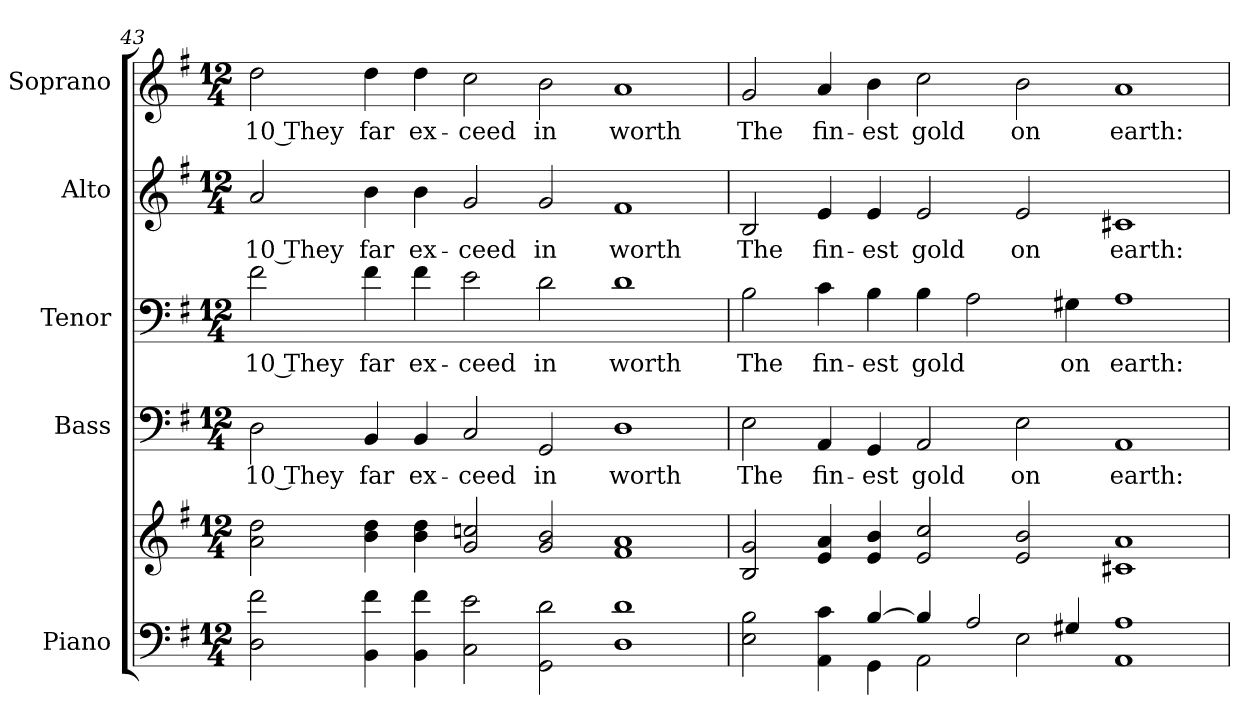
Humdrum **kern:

**kern	**kern	**kern	**text	**kern	**text	**kern	**text	**kern	**text
*part5	*part5	*part4	*part4	*part3	*part3	*part2	*part2	*part1	*part1
*staff6	*staff5	*staff4	*staff4	*staff3	*staff3	*staff2	*staff2	*staff1	*staff1
*I"Piano	*	*I"Bass	*	*I"Tenor	*	*I"Alto	*	*I"Soprano	*
*I'Pno.	*	*I'B.	*	*I'T.	*	*I'A.	*	*I'S.	*
!!LO:PB:g=z
*clefF4	*clefG2	*clefF4	*	*clefF4	*	*clefG2	*	*clefG2	*
*k[f#]	*k[f#]	*k[f#]	*	*k[f#]	*	*k[f#]	*	*k[f#]	*
*G:	*G:	*G:	*	*G:	*	*G:	*	*G:	*
*M12/4	*M12/4	*M12/4	*	*M12/4	*	*M12/4	*	*M12/4	*
=43	=43	=43	=43	=43	=43	=43	=43	=43	=43
!	!	!	!LO:LY:b:color=#000000	!	!	!	!	!	!
!	!	!	!	!	!LO:LY:b:color=#000000	!	!	!	!
!	!	!	!	!	!	!	!LO:LY:b:color=#000000	!	!
!	!	!	!	!	!	!	!	!	!LO:LY:b:color=#000000
2Di\ 2f#i	2ai\ 2ddi	2Di\	10 They	2f#i\	10 They	2ai/	10 They	2ddi\	10 They
!	!	!	!LO:LY:b:color=#000000	!	!	!	!	!	!
!	!	!	!	!	!LO:LY:b:color=#000000	!	!	!	!
!	!	!	!	!	!	!	!LO:LY:b:color=#000000	!	!
!	!	!	!	!	!	!	!	!	!LO:LY:b:color=#000000
4BBi\ 4f#i	4bi\ 4ddi	4BBi/	far	4f#i\	far	4bi\	far	4ddi\	far
!	!	!	!LO:LY:b:color=#000000	!	!	!	!	!	!
!	!	!	!	!	!LO:LY:b:color=#000000	!	!	!	!
!	!	!	!	!	!	!	!LO:LY:b:color=#000000	!	!
!	!	!	!	!	!	!	!	!	!LO:LY:b:color=#000000
4BBi\ 4f#i	4bi\ 4ddi	4BBi/	ex-	4f#i\	ex-	4bi\	ex-	4ddi\	ex-
!	!	!	!LO:LY:b:color=#000000	!	!	!	!	!	!
!	!	!	!	!	!LO:LY:b:color=#000000	!	!	!	!
!	!	!	!	!	!	!	!LO:LY:b:color=#000000	!	!
!	!	!	!	!	!	!	!	!	!LO:LY:b:color=#000000
2Ci\ 2ei	2gi/ 2ccni	2Ci/	-ceed	2ei\	-ceed	2gi/	-ceed	2cci\	-ceed
!	!	!	!LO:LY:b:color=#000000	!	!	!	!	!	!
!	!	!	!	!	!LO:LY:b:color=#000000	!	!	!	!
!	!	!	!	!	!	!	!LO:LY:b:color=#000000	!	!
!	!	!	!	!	!	!	!	!	!LO:LY:b:color=#000000
2GGi\ 2di	2gi/ 2bi	2GGi/	in	2di\	in	2gi/	in	2bi\	in
!	!	!	!LO:LY:b:color=#000000	!	!	!	!	!	!
!	!	!	!	!	!LO:LY:b:color=#000000	!	!	!	!
!	!	!	!	!	!	!	!LO:LY:b:color=#000000	!	!
!	!	!	!	!	!	!	!	!	!LO:LY:b:color=#000000
1Di 1di	1f#i 1ai	1Di	worth	1di	worth	1f#i	worth	1ai	worth
=44	=44	=44	=44	=44	=44	=44	=44	=44	=44
*^	*	*	*	*	*	*	*	*	*
!	!	!	!	!LO:LY:b:color=#000000	!	!	!	!	!	!
!	!	!	!	!	!	!LO:LY:b:color=#000000	!	!	!	!
!	!	!	!	!	!	!	!	!LO:LY:b:color=#000000	!	!
!	!	!	!	!	!	!	!	!	!	!LO:LY:b:color=#000000
2Ei\ 2Bi	2ryy	2Bi/ 2gi	2Ei\	The	2Bi\	The	2Bi/	The	2gi/	The
!	!	!	!	!LO:LY:b:color=#000000	!	!	!	!	!	!
!	!	!	!	!	!	!LO:LY:b:color=#000000	!	!	!	!
!	!	!	!	!	!	!	!	!LO:LY:b:color=#000000	!	!
!	!	!	!	!	!	!	!	!	!	!LO:LY:b:color=#000000
4AAi\ 4ci	4ryy	4ei/ 4ai	4AAi/	fin-	4ci\	fin-	4ei/	fin-	4ai/	fin-
!	!	!	!	!LO:LY:b:color=#000000	!	!	!	!	!	!
!	!	!	!	!	!	!LO:LY:b:color=#000000	!	!	!	!
!	!	!	!	!	!	!	!	!LO:LY:b:color=#000000	!	!
!	!	!	!	!	!	!	!	!	!	!LO:LY:b:color=#000000
[>4Bi/	4GGi\	4ei/ 4bi	4GGi/	-est	4Bi\	-est	4ei/	-est	4bi\	-est
!	!	!	!	!LO:LY:b:color=#000000	!	!	!	!	!	!
!	!	!	!	!	!	!LO:LY:b:color=#000000	!	!	!	!
!	!	!	!	!	!	!	!	!LO:LY:b:color=#000000	!	!
!	!	!	!	!	!	!	!	!	!	!LO:LY:b:color=#000000
4Bi/]	2AAi\	2ei/ 2cci	2AAi/	gold	4Bi\	gold	2ei/	gold	2cci\	gold
2Ai/	.	.	.	.	2Ai\	.	.	.	.	.
!	!	!	!	!LO:LY:b:color=#000000	!	!	!	!	!	!
!	!	!	!	!	!	!	!	!LO:LY:b:color=#000000	!	!
!	!	!	!	!	!	!	!	!	!	!LO:LY:b:color=#000000
.	2Ei\	2ei/ 2bi	2Ei\	on	.	.	2ei/	on	2bi\	on
!	!	!	!	!	!	!LO:LY:b:color=#000000	!	!	!	!
4G#Xi/	.	.	.	.	4G#Xi\	on	.	.	.	.
!	!	!	!	!LO:LY:b:color=#000000	!	!	!	!	!	!
!	!	!	!	!	!	!LO:LY:b:color=#000000	!	!	!	!
!	!	!	!	!	!	!	!	!LO:LY:b:color=#000000	!	!
!	!	!	!	!	!	!	!	!	!	!LO:LY:b:color=#000000
1AAi 1Ai	1ryy	1c#Xi 1ai	1AAi	earth:	1Ai	earth:	1c#Xi	earth:	1ai	earth:
*v	*v	*	*	*	*	*	*	*	*	*
=	=	=	=	=	=	=	=	=	=
*-	*-	*-	*-	*-	*-	*-	*-	*-	*-
